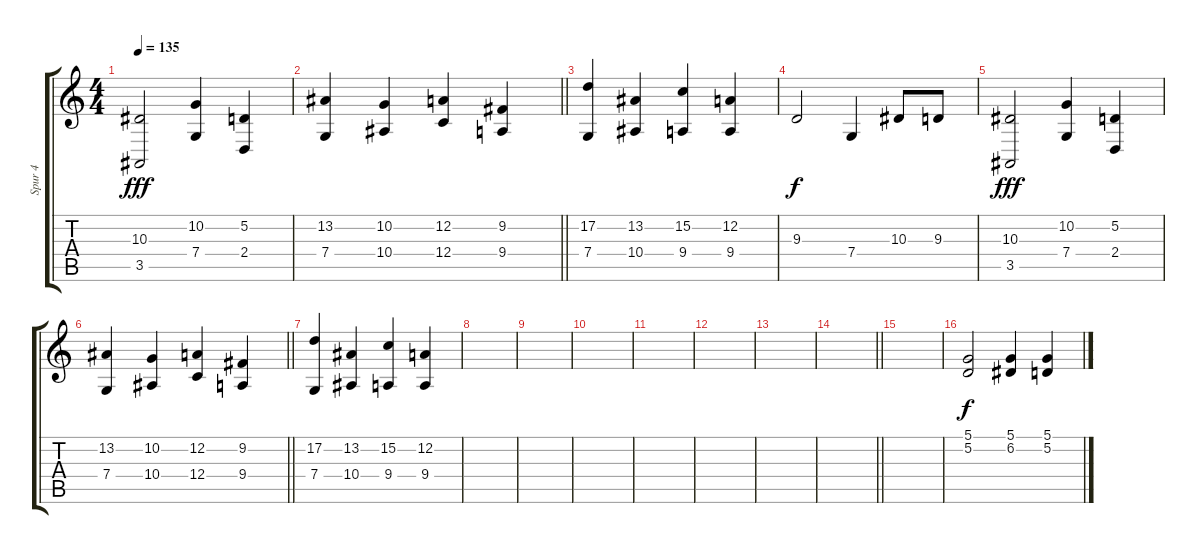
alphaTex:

\track ("Spur 4" "Spur 4") {instrument choiraahs}
\staff {score tabs}
\tuning (D4 A3 F3 C3 G2 D2) {hide}
\ts (4 4)
\tempo 135
\clef g2
\ks c
(10.3 3.5).2{dy fff} (10.2 7.4).4 (5.2 2.4).4 |
\barLineRight lightlight
(13.2 7.4).4 (10.2 10.4).4 (12.2 12.4).4 (9.2 9.4).4 |
(17.2 7.4).4 (13.2 10.4).4 (15.2 9.4).4 (12.2 9.4).4 |
9.3.2{dy f} 7.4.4 10.3.8 9.3.8 |
(10.3 3.5).2{dy fff} (10.2 7.4).4 (5.2 2.4).4 |
\barLineRight lightlight
(13.2 7.4).4 (10.2 10.4).4 (12.2 12.4).4 (9.2 9.4).4 |
(17.2 7.4).4 (13.2 10.4).4 (15.2 9.4).4 (12.2 9.4).4 |
|
|
|
|
|
|
\barLineRight lightlight
|
|
(5.1 5.2).2{dy f} (5.1 6.2).4 (5.1 5.2).4
